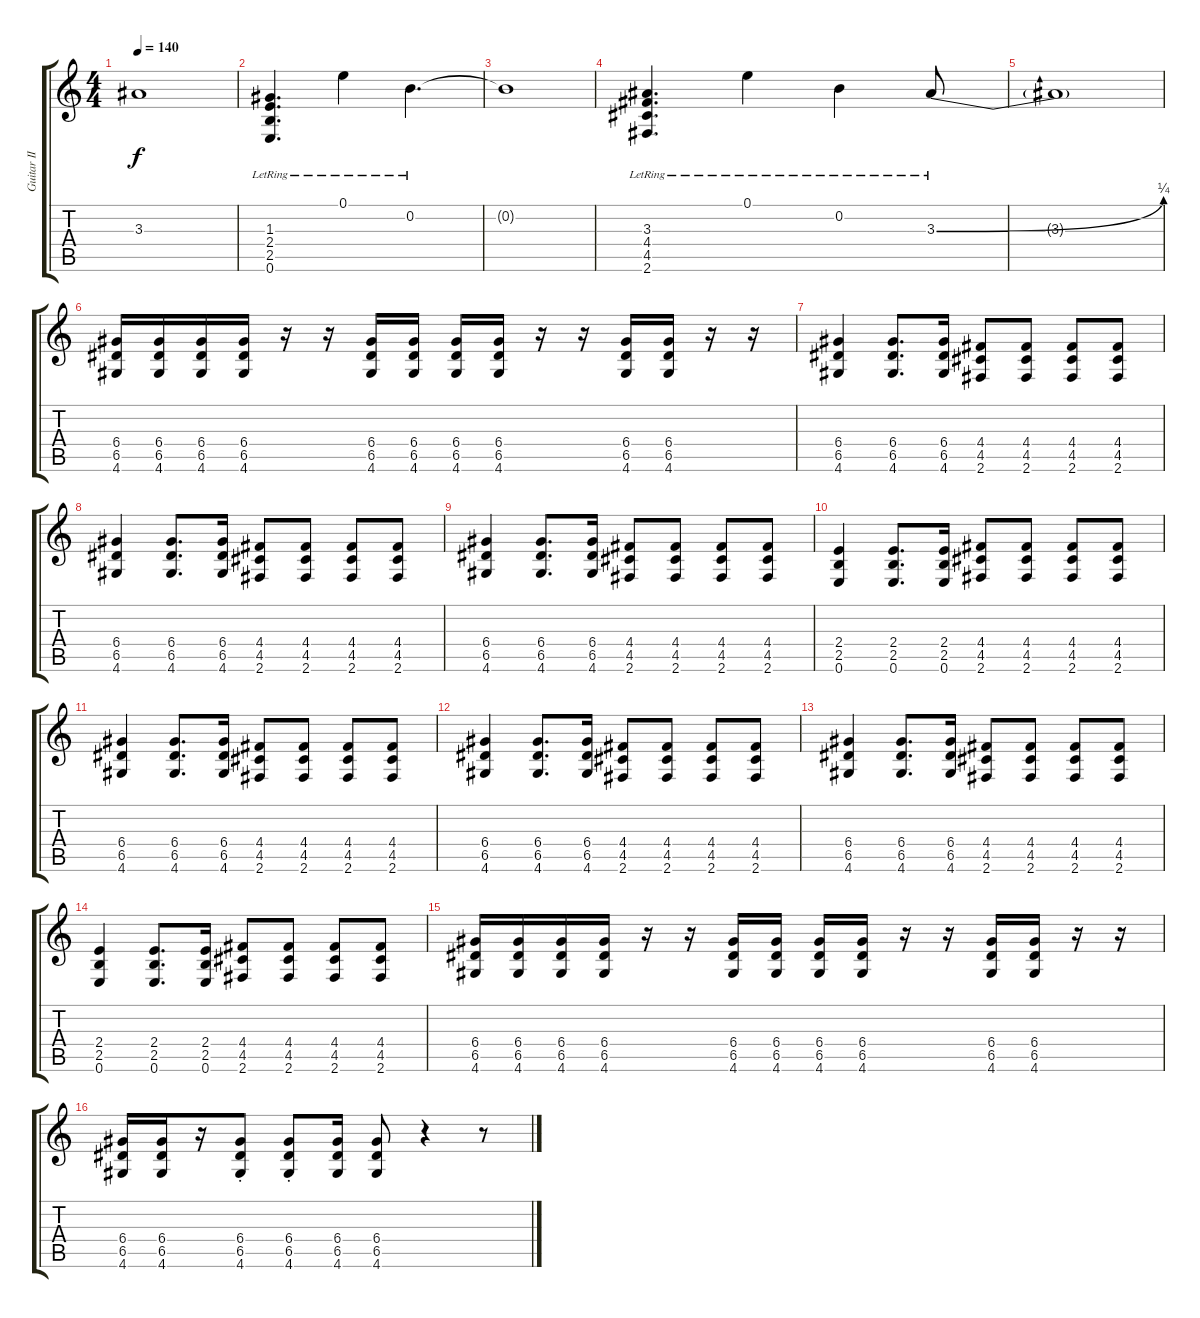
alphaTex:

\track ("Guitar II" "Guitar II") {instrument overdrivenguitar}
\staff {score tabs}
\tuning (E4 B3 G3 D3 A2 E2) {hide}
\ts (4 4)
\tempo 140
\clef g2
\ks c
3.3{t}.1{dy f} |
(1.3{lr} 2.4{lr} 2.5{lr} 0.6{lr}).4{d} 0.1{lr}.4 0.2{lr}.4{d} |
0.2{t}.1 |
(3.3{lr} 4.4{lr} 4.5{lr} 2.6{lr}).4{d} 0.1{lr}.4 0.2{lr}.4 3.3{be (bend 0 0 60 1) lr}.8 |
3.3{t}.1 |
(6.4 6.5 4.6).16 (6.4 6.5 4.6).16 (6.4 6.5 4.6).16 (6.4 6.5 4.6).16 r.16 r.16 (6.4 6.5 4.6).16 (6.4 6.5 4.6).16 (6.4 6.5 4.6).16 (6.4 6.5 4.6).16 r.16 r.16 (6.4 6.5 4.6).16 (6.4 6.5 4.6).16 r.16 r.16 |
(6.4 6.5 4.6).4 (6.4 6.5 4.6).8{d} (6.4 6.5 4.6).16 (4.4 4.5 2.6).8 (4.4 4.5 2.6).8 (4.4 4.5 2.6).8 (4.4 4.5 2.6).8 |
(6.4 6.5 4.6).4 (6.4 6.5 4.6).8{d} (6.4 6.5 4.6).16 (4.4 4.5 2.6).8 (4.4 4.5 2.6).8 (4.4 4.5 2.6).8 (4.4 4.5 2.6).8 |
(6.4 6.5 4.6).4 (6.4 6.5 4.6).8{d} (6.4 6.5 4.6).16 (4.4 4.5 2.6).8 (4.4 4.5 2.6).8 (4.4 4.5 2.6).8 (4.4 4.5 2.6).8 |
(2.4 2.5 0.6).4 (2.4 2.5 0.6).8{d} (2.4 2.5 0.6).16 (4.4 4.5 2.6).8 (4.4 4.5 2.6).8 (4.4 4.5 2.6).8 (4.4 4.5 2.6).8 |
(6.4 6.5 4.6).4 (6.4 6.5 4.6).8{d} (6.4 6.5 4.6).16 (4.4 4.5 2.6).8 (4.4 4.5 2.6).8 (4.4 4.5 2.6).8 (4.4 4.5 2.6).8 |
(6.4 6.5 4.6).4 (6.4 6.5 4.6).8{d} (6.4 6.5 4.6).16 (4.4 4.5 2.6).8 (4.4 4.5 2.6).8 (4.4 4.5 2.6).8 (4.4 4.5 2.6).8 |
(6.4 6.5 4.6).4 (6.4 6.5 4.6).8{d} (6.4 6.5 4.6).16 (4.4 4.5 2.6).8 (4.4 4.5 2.6).8 (4.4 4.5 2.6).8 (4.4 4.5 2.6).8 |
(2.4 2.5 0.6).4 (2.4 2.5 0.6).8{d} (2.4 2.5 0.6).16 (4.4 4.5 2.6).8 (4.4 4.5 2.6).8 (4.4 4.5 2.6).8 (4.4 4.5 2.6).8 |
(6.4 6.5 4.6).16 (6.4 6.5 4.6).16 (6.4 6.5 4.6).16 (6.4 6.5 4.6).16 r.16 r.16 (6.4 6.5 4.6).16 (6.4 6.5 4.6).16 (6.4 6.5 4.6).16 (6.4 6.5 4.6).16 r.16 r.16 (6.4 6.5 4.6).16 (6.4 6.5 4.6).16 r.16 r.16 |
(6.4 6.5 4.6).16 (6.4 6.5 4.6).16 r.16 (6.4{st} 6.5{st} 4.6{st}).8 (6.4{st} 6.5{st} 4.6{st}).8 (6.4 6.5 4.6).16 (6.4 6.5 4.6).8 r.4 r.8
